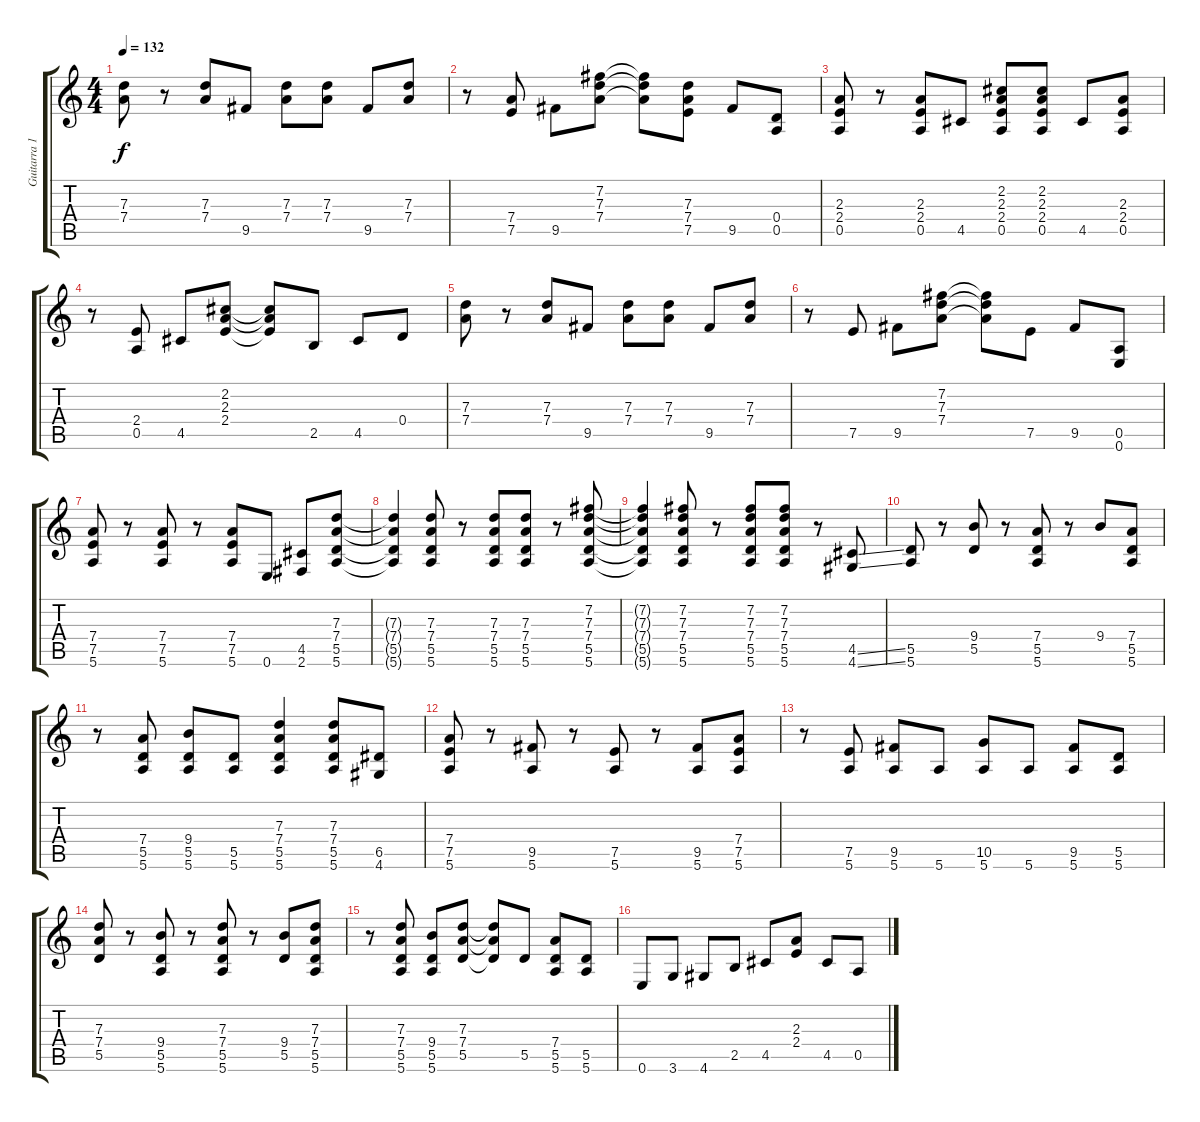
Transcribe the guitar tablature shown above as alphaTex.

\track ("Guitarra 1" "Guitarra 1") {instrument overdrivenguitar}
\staff {score tabs}
\tuning (E4 B3 G3 D3 A2 E2) {hide}
\ts (4 4)
\tempo 132
\clef g2
\ks c
(7.3 7.4).8{dy f instrument overdrivenguitar} r.8 (7.3 7.4).8 9.5.8 (7.3 7.4).8 (7.3 7.4).8 9.5.8 (7.3 7.4).8 |
r.8 (7.4 7.5).8 9.5.8 (7.2 7.3 7.4).8 (7.2{t} 7.3{t} 7.4{t}).8 (7.3 7.4 7.5).8 9.5.8 (0.4 0.5).8 |
(2.3 2.4 0.5).8 r.8 (2.3 2.4 0.5).8 4.5.8 (2.2 2.3 2.4 0.5).8 (2.2 2.3 2.4 0.5).8 4.5.8 (2.3 2.4 0.5).8 |
r.8 (2.4 0.5).8 4.5.8 (2.2 2.3 2.4).8 (2.2{t} 2.3{t} 2.4{t}).8 2.5.8 4.5.8 0.4.8 |
(7.3 7.4).8 r.8 (7.3 7.4).8 9.5.8 (7.3 7.4).8 (7.3 7.4).8 9.5.8 (7.3 7.4).8 |
r.8 7.5.8 9.5.8 (7.2 7.3 7.4).8 (7.2{t} 7.3{t} 7.4{t}).8 7.5.8 9.5.8 (0.5 0.6).8 |
(7.4 7.5 5.6).8 r.8 (7.4 7.5 5.6).8 r.8 (7.4 7.5 5.6).8 0.6.8 (4.5 2.6).8 (7.3 7.4 5.5 5.6).8 |
(7.3{t} 7.4{t} 5.5{t} 5.6{t}).4 (7.3 7.4 5.5 5.6).8 r.8 (7.3 7.4 5.5 5.6).8 (7.3 7.4 5.5 5.6).8 r.8 (7.2 7.3 7.4 5.5 5.6).8 |
(7.2{t} 7.3{t} 7.4{t} 5.5{t} 5.6{t}).4 (7.2 7.3 7.4 5.5 5.6).8 r.8 (7.2 7.3 7.4 5.5 5.6).8 (7.2 7.3 7.4 5.5 5.6).8 r.8 (4.5{ss} 4.6{ss}).8 |
(5.5 5.6).8 r.8 (9.4 5.5).8 r.8 (7.4 5.5 5.6).8 r.8 9.4.8 (7.4 5.5 5.6).8 |
r.8 (7.4 5.5 5.6).8 (9.4 5.5 5.6).8 (5.5 5.6).8 (7.3 7.4 5.5 5.6).4 (7.3 7.4 5.5 5.6).8 (6.5 4.6).8 |
(7.4 7.5 5.6).8 r.8 (9.5 5.6).8 r.8 (7.5 5.6).8 r.8 (9.5 5.6).8 (7.4 7.5 5.6).8 |
r.8 (7.5 5.6).8 (9.5 5.6).8 5.6.8 (10.5 5.6).8 5.6.8 (9.5 5.6).8 (5.5 5.6).8 |
(7.3 7.4 5.5).8 r.8 (9.4 5.5 5.6).8 r.8 (7.3 7.4 5.5 5.6).8 r.8 (9.4 5.5).8 (7.3 7.4 5.5 5.6).8 |
r.8 (7.3 7.4 5.5 5.6).8 (9.4 5.5 5.6).8 (7.3 7.4 5.5).8 (7.3{t} 7.4{t} 5.5{t}).8 5.5.8 (7.4 5.5 5.6).8 (5.5 5.6).8 |
0.6.8 3.6.8 4.6.8 2.5.8 4.5.8 (2.3 2.4).8 4.5.8 0.5.8
